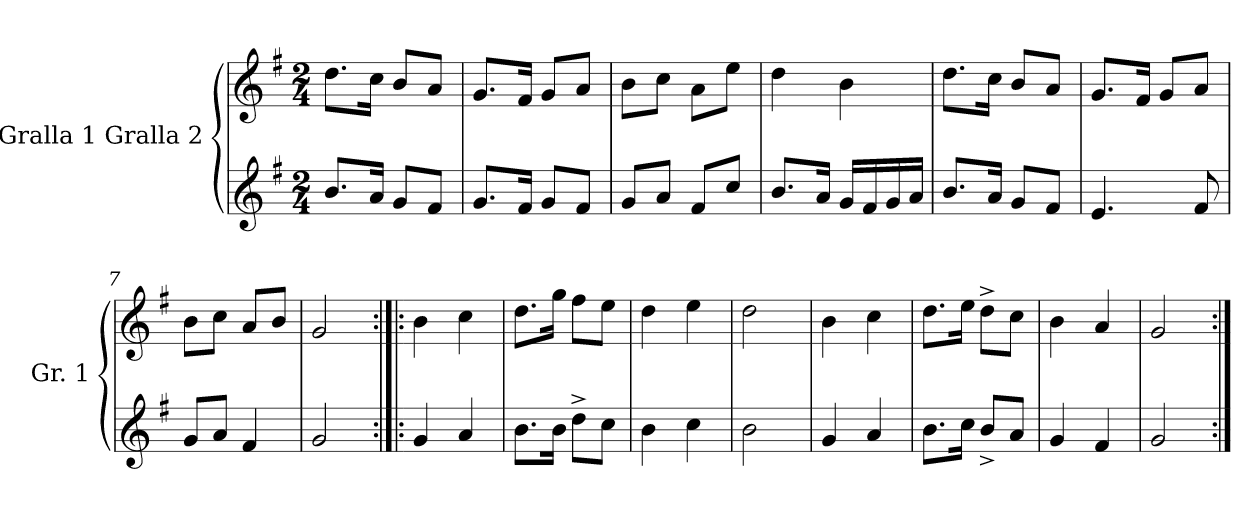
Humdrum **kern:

**kern	**kern
*part1	*part1
*staff2	*staff1
*I"Gralla 1 Gralla 2	*
*I'Gr. 1	*
*clefG2	*clefG2
*k[f#]	*k[f#]
*G:	*G:
*M2/4	*M2/4
*MM120	*MM120
=1	=1
8.b/L	8.dd\L
16a/Jk	16cc\Jk
8g/L	8b/L
8f#/J	8a/J
=2	=2
8.g/L	8.g/L
16f#/Jk	16f#/Jk
8g/L	8g/L
8f#/J	8a/J
=3	=3
8g/L	8b\L
8a/J	8cc\J
8f#/L	8a\L
8cc/J	8ee\J
=4	=4
8.b/L	4dd\
16a/Jk	.
16g/LL	4b\
16f#/	.
16g/	.
16a/JJ	.
=5	=5
8.b/L	8.dd\L
16a/Jk	16cc\Jk
8g/L	8b/L
8f#/J	8a/J
=6	=6
4.e/	8.g/L
.	16f#/Jk
.	8g/L
8f#/	8a/J
!!LO:LB:g=z
=7	=7
8g/L	8b\L
8a/J	8cc\J
4f#/	8a/L
.	8b/J
=8	=8
2g/	2g/
=9:|!|:	=9:|!|:
4g/	4b\
4a/	4cc\
=10	=10
8.b\L	8.dd\L
16b\Jk	16gg\Jk
8dd^\L	8ff#\L
8cc\J	8ee\J
=11	=11
4b\	4dd\
4cc\	4ee\
=12	=12
2b\	2dd\
=13	=13
4g/	4b\
4a/	4cc\
=14	=14
8.b\L	8.dd\L
16cc\Jk	16ee\Jk
8b^/L	8dd^\L
8a/J	8cc\J
=15	=15
4g/	4b\
4f#/	4a/
=16	=16
2g/	2g/
=:|!	=:|!
*-	*-
